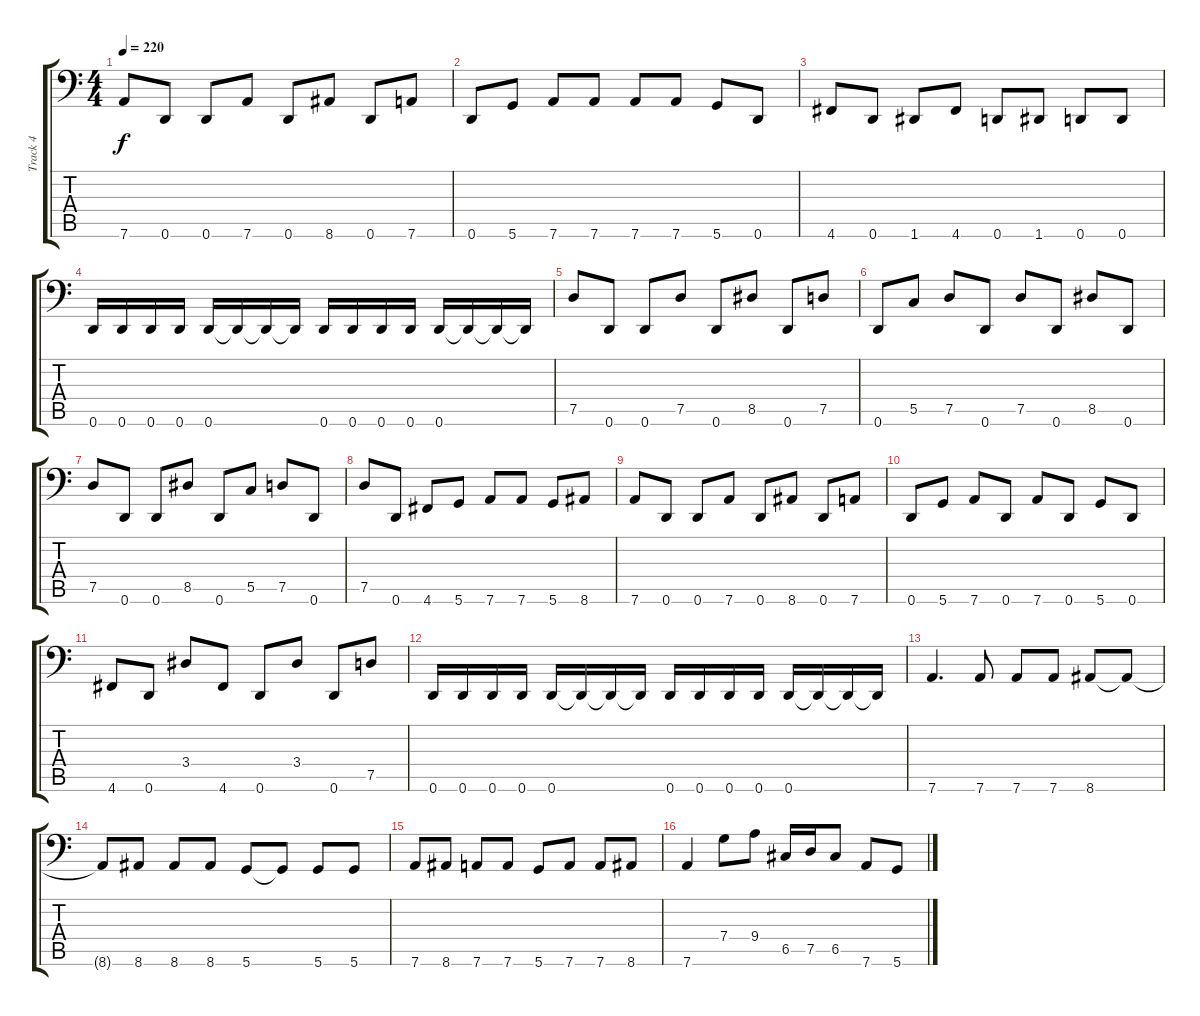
\track ("Track 4" "Track 4") {instrument electricbassfinger}
\staff {score tabs}
\tuning (D3 A2 F2 C2 G1 D1) {hide}
\ts (4 4)
\tempo 220
\clef f4
\ks c
7.6.8{dy f} 0.6.8 0.6.8 7.6.8 0.6.8 8.6.8 0.6.8 7.6.8 |
0.6.8 5.6.8 7.6.8 7.6.8 7.6.8 7.6.8 5.6.8 0.6.8 |
4.6.8 0.6.8 1.6.8 4.6.8 0.6.8 1.6.8 0.6.8 0.6.8 |
0.6.16 0.6.16 0.6.16 0.6.16 0.6.16 0.6{t}.16 0.6{t}.16 0.6{t}.16 0.6.16 0.6.16 0.6.16 0.6.16 0.6.16 0.6{t}.16 0.6{t}.16 0.6{t}.16 |
7.5.8 0.6.8 0.6.8 7.5.8 0.6.8 8.5.8 0.6.8 7.5.8 |
0.6.8 5.5.8 7.5.8 0.6.8 7.5.8 0.6.8 8.5.8 0.6.8 |
7.5.8 0.6.8 0.6.8 8.5.8 0.6.8 5.5.8 7.5.8 0.6.8 |
7.5.8 0.6.8 4.6.8 5.6.8 7.6.8 7.6.8 5.6.8 8.6.8 |
7.6.8 0.6.8 0.6.8 7.6.8 0.6.8 8.6.8 0.6.8 7.6.8 |
0.6.8 5.6.8 7.6.8 0.6.8 7.6.8 0.6.8 5.6.8 0.6.8 |
4.6.8 0.6.8 3.4.8 4.6.8 0.6.8 3.4.8 0.6.8 7.5.8 |
0.6.16 0.6.16 0.6.16 0.6.16 0.6.16 0.6{t}.16 0.6{t}.16 0.6{t}.16 0.6.16 0.6.16 0.6.16 0.6.16 0.6.16 0.6{t}.16 0.6{t}.16 0.6{t}.16 |
7.6.4{d} 7.6.8 7.6.8 7.6.8 8.6.8 8.6{t}.8 |
8.6{t}.8 8.6.8 8.6.8 8.6.8 5.6.8 5.6{t}.8 5.6.8 5.6.8 |
7.6.8 8.6.8 7.6.8 7.6.8 5.6.8 7.6.8 7.6.8 8.6.8 |
7.6.4 7.4.8 9.4.8 6.5.16 7.5.16 6.5.8 7.6.8 5.6.8
